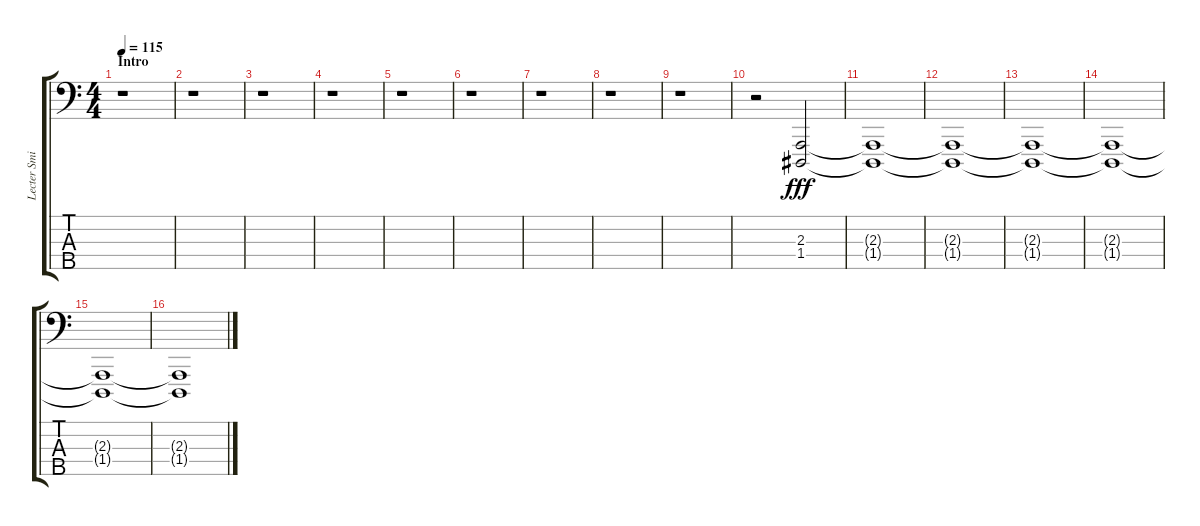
\track ("Lecter Smith" "Lecter Smi") {instrument stringensemble1}
\staff {score tabs}
\tuning (F2 C2 G1 D1 A0) {hide}
\ts (4 4)
\section ("" "Intro")
\tempo 115
\clef f4
\ks c
r.1{dy fff instrument stringensemble1} |
r.1 |
r.1 |
r.1 |
r.1 |
r.1 |
r.1 |
r.1 |
r.1 |
r.2 (2.3 1.4).2 |
(2.3{t} 1.4{t}).1 |
(2.3{t} 1.4{t}).1 |
(2.3{t} 1.4{t}).1 |
(2.3{t} 1.4{t}).1 |
(2.3{t} 1.4{t}).1 |
(2.3{t} 1.4{t}).1
